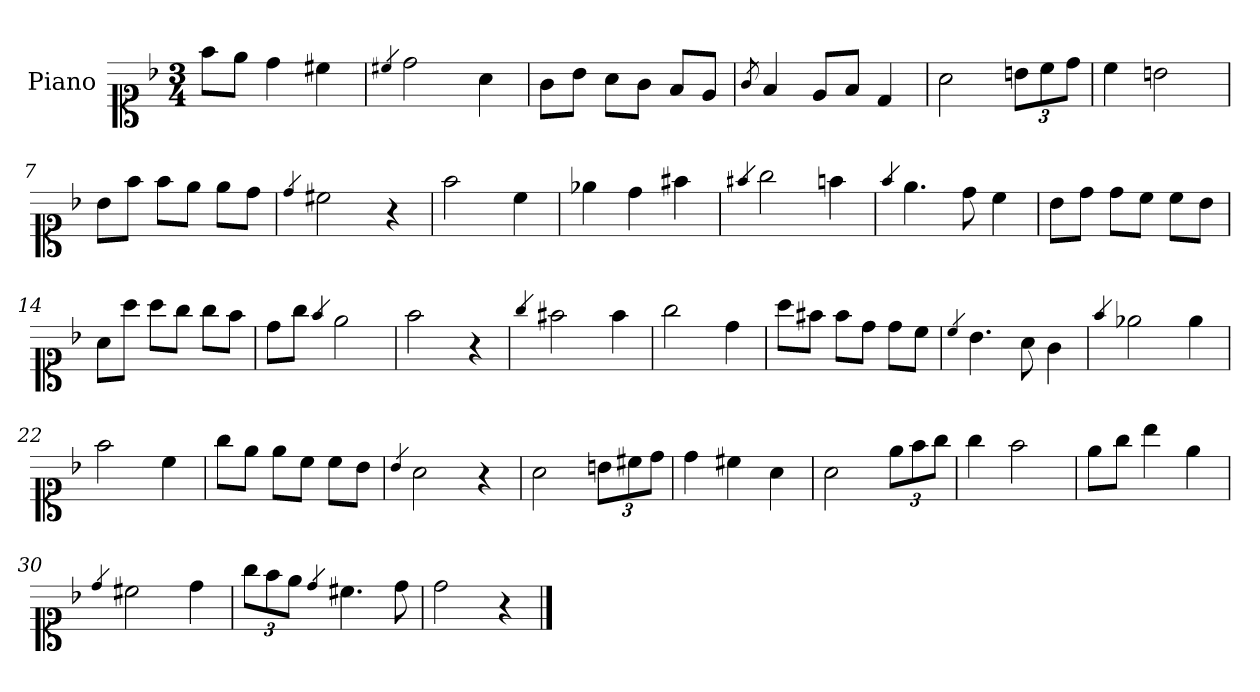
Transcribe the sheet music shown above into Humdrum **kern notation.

**kern
*part1
*staff1
*I"Piano
*I'Pno.
*clefC1
*k[b-]
*M3/4
=1
8ff\L
8ee\J
4dd\
4cc#X\
=2
4qcc#X/
2dd\
4a\
=3
8g\L
8b-\J
8a\L
8g\J
8f/L
8e/J
=4
8qg/
4f/
8e/L
8f/J
4d/
=5
2a\
*Xbrackettup
12bn\L
12cc\
12dd\J
=6
4cc\
2bn\
=7
8b-\L
8ff\J
8ff\L
8ee\J
8ee\L
8dd\J
=8
4qdd/
2cc#X\
4r
!!LO:LB:g=z
=9
2ff\
4cc\
=10
4ee-X\
4dd\
4ff#X\
=11
4qff#X/
2gg\
4ffn\
=12
4qff/
4.ee\
8dd\
4cc\
=13
8b-\L
8dd\J
8dd\L
8cc\J
8cc\L
8b-\J
=14
8a\L
8aa\J
8aa\L
8gg\J
8gg\L
8ff\J
=15
8dd\L
8gg\J
4qff/
2ee\
=16
2ff\
4r
=17
4qgg/
2ff#X\
4ff#\
!!LO:LB:g=z
=18
2gg\
4dd\
=19
8aa\L
8ff#X\J
8ff#\L
8dd\J
8dd\L
8cc\J
=20
4qcc/
4.b-\
8a\
4g\
=21
4qff/
2ee-X\
4ee-\
=22
2ff\
4cc\
=23
8gg\L
8ee\J
8ee\L
8cc\J
8cc\L
8b-\J
=24
4qb-/
2a\
4r
=25
2a\
12bn\L
12cc#X\
12dd\J
=26
4dd\
4cc#X\
4a\
!!LO:LB:g=z
=27
2a\
12ee\L
12ff\
12gg\J
=28
4gg\
2ff\
=29
8ee\L
8gg\J
4bb-\
4ee\
=30
4qdd/
2cc#X\
4dd\
=31
12gg\L
12ff\
12ee\J
4qdd/
4.cc#X\
8dd\
=32
2dd\
4r
==
*-
